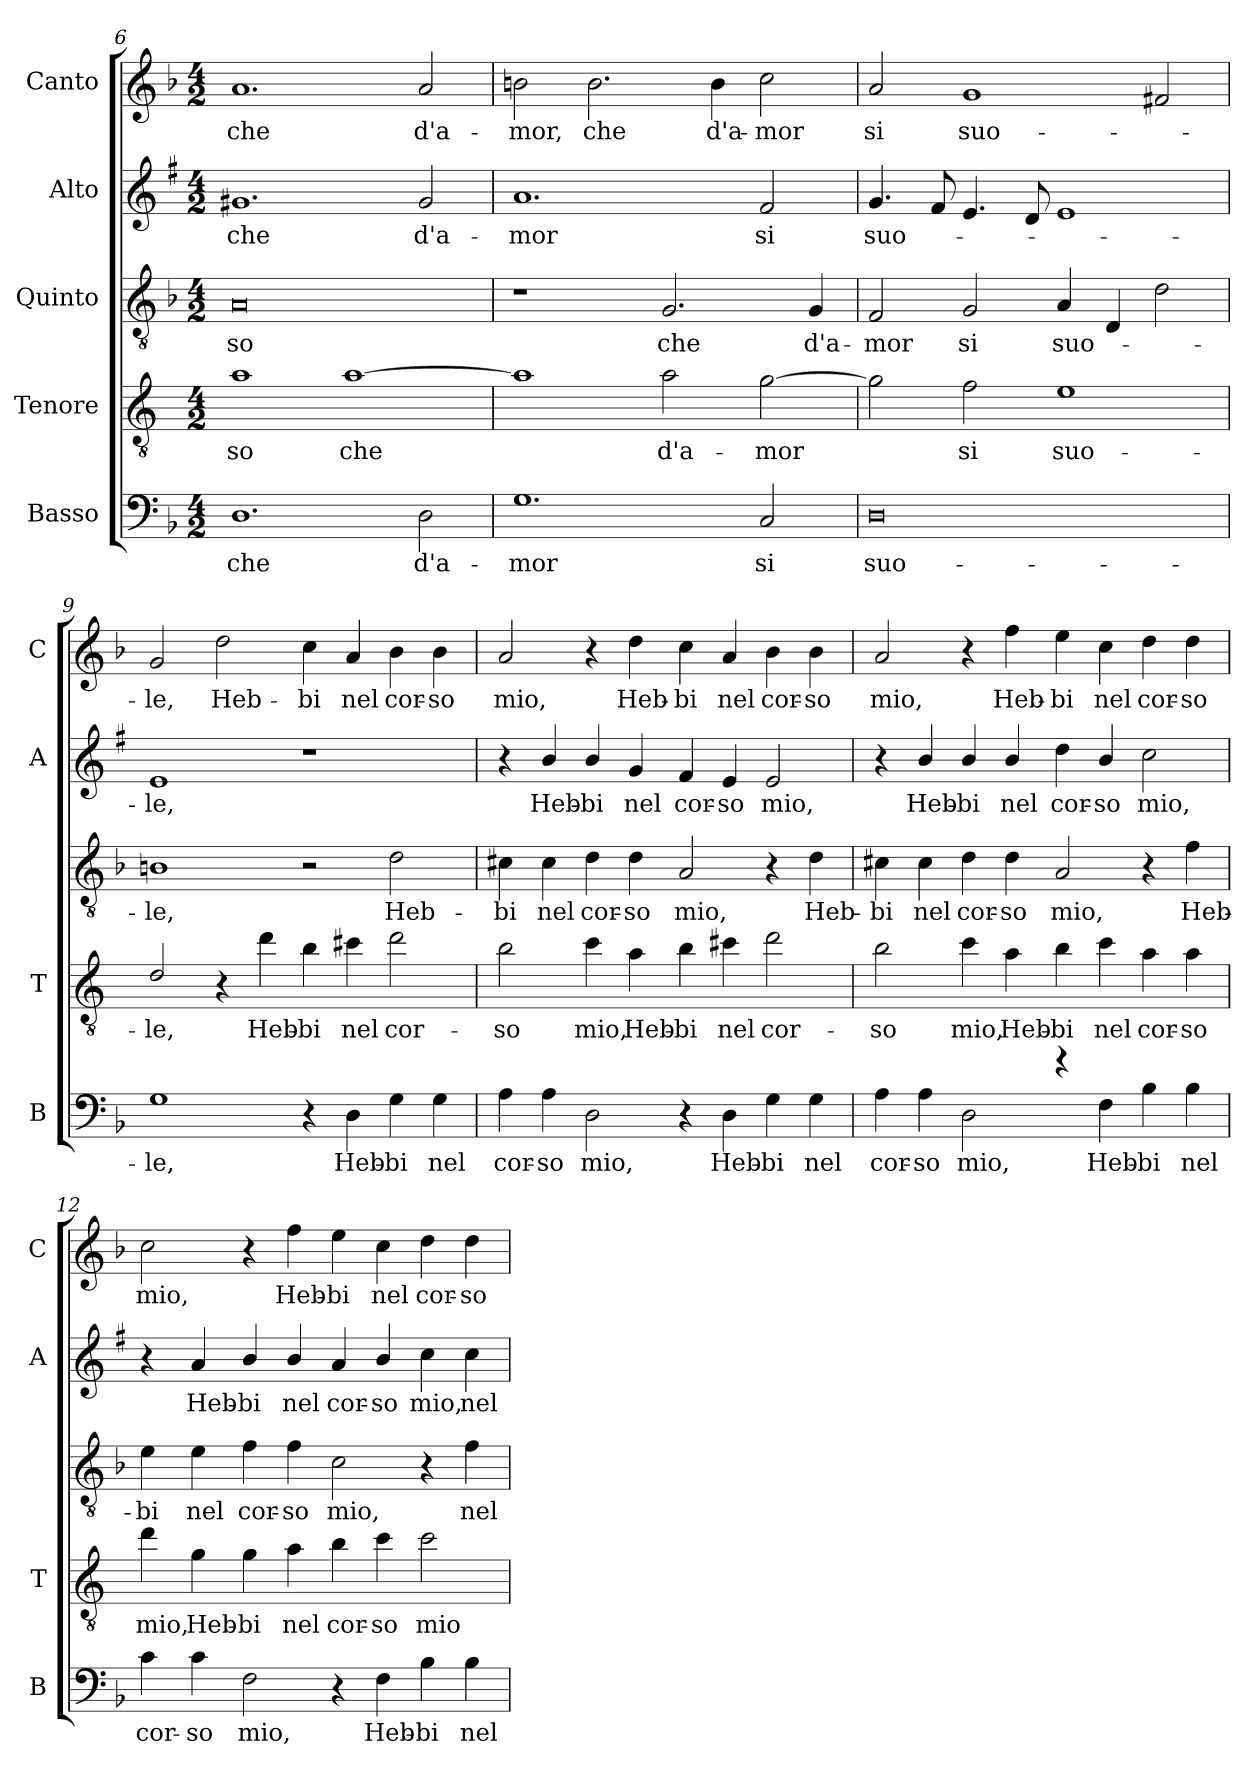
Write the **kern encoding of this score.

**kern	**text	**kern	**text	**kern	**text	**kern	**text	**kern	**text
*part5	*part5	*part4	*part4	*part3	*part3	*part2	*part2	*part1	*part1
*staff5	*staff5	*staff4	*staff4	*staff3	*staff3	*staff2	*staff2	*staff1	*staff1
*I"Basso	*	*I"Tenore	*	*I"Quinto	*	*I"Alto	*	*I"Canto	*
*I'B	*	*I'T	*	*	*	*I'A	*	*I'C	*
*clefF4	*	*clefGv2	*	*clefGv2	*	*clefG2	*	*clefG2	*
*	*	*ITrd4c7	*	*	*	*ITrd1c2	*	*	*
*k[b-]	*	*k[b-]	*	*k[b-]	*	*k[b-]	*	*k[b-]	*
*F:	*	*F:	*	*F:	*	*F:	*	*F:	*
*M4/2	*	*M4/2	*	*M4/2	*	*M4/2	*	*M4/2	*
=6	=6	=6	=6	=6	=6	=6	=6	=6	=6
!	!LO:LY:b	!	!LO:LY:b	!	!LO:LY:b	!	!LO:LY:b	!	!LO:LY:b
1.D	che	1d	-so	0A	-so	1.f#X	che	1.a	che
!	!	!	!LO:LY:b	!	!	!	!	!	!
.	.	[1d	che	.	.	.	.	.	.
!	!LO:LY:b	!	!	!	!	!	!LO:LY:b	!	!LO:LY:b
2D\	d'a-	.	.	.	.	2f#/	d'a-	2a/	d'a-
=7	=7	=7	=7	=7	=7	=7	=7	=7	=7
!	!LO:LY:b	!	!	!	!	!	!LO:LY:b	!	!LO:LY:b
1.G	-mor	1d]	.	1r	.	1.g	-mor	2bn\	-mor,
!	!	!	!	!	!	!	!	!	!LO:LY:b
.	.	.	.	.	.	.	.	2.b\	che
!	!	!	!LO:LY:b	!	!LO:LY:b	!	!	!	!
.	.	2d\	d'a-	2.G/	che	.	.	.	.
!	!	!	!	!	!	!	!	!	!LO:LY:b
.	.	.	.	.	.	.	.	4b\	d'a-
!	!LO:LY:b	!	!LO:LY:b	!	!	!	!LO:LY:b	!	!LO:LY:b
2C/	si	[2c\	-mor	.	.	2e/	si	2cc\	-mor
!	!	!	!	!	!LO:LY:b	!	!	!	!
.	.	.	.	4G/	d'a-	.	.	.	.
!!LO:PB:g=z
=8	=8	=8	=8	=8	=8	=8	=8	=8	=8
!	!LO:LY:b	!	!	!	!LO:LY:b	!	!LO:LY:b	!	!LO:LY:b
0D	suo-	2c\]	.	2F/	-mor	4.f/	suo-	2a/	si
.	.	.	.	.	.	8e/	.	.	.
!	!	!	!LO:LY:b	!	!LO:LY:b	!	!	!	!LO:LY:b
.	.	2B-\	si	2G/	si	4.d/	.	1g	suo-
.	.	.	.	.	.	8c/	.	.	.
!	!	!	!LO:LY:b	!	!LO:LY:b	!	!	!	!
.	.	1A	suo-	4A/	suo-	1d	.	.	.
.	.	.	.	4D/	.	.	.	.	.
.	.	.	.	2d\	.	.	.	2f#X/	.
=9	=9	=9	=9	=9	=9	=9	=9	=9	=9
!	!LO:LY:b	!	!LO:LY:b	!	!LO:LY:b	!	!LO:LY:b	!	!LO:LY:b
1G	-le,	2G/	-le,	1Bn	-le,	1d	-le,	2g/	-le,
!	!	!	!	!	!	!	!	!	!LO:LY:b
.	.	4r	.	.	.	.	.	2dd\	Heb-
!	!	!	!LO:LY:b	!	!	!	!	!	!
.	.	4g\	Heb-	.	.	.	.	.	.
!	!	!	!LO:LY:b	!	!	!	!	!	!LO:LY:b
4r	.	4e\	-bi	2r	.	1r	.	4cc\	-bi
!	!LO:LY:b	!	!LO:LY:b	!	!	!	!	!	!LO:LY:b
4D\	Heb-	4f#X\	nel	.	.	.	.	4a/	nel
!	!LO:LY:b	!	!LO:LY:b	!	!LO:LY:b	!	!	!	!LO:LY:b
4G\	-bi	2g\	cor-	2d\	Heb-	.	.	4b-\	cor-
!	!LO:LY:b	!	!	!	!	!	!	!	!LO:LY:b
4G\	nel	.	.	.	.	.	.	4b-\	-so
=10	=10	=10	=10	=10	=10	=10	=10	=10	=10
!	!LO:LY:b	!	!LO:LY:b	!	!LO:LY:b	!	!	!	!LO:LY:b
4A\	cor-	2e\	-so	4c#X\	-bi	4r	.	2a/	mio,
!	!LO:LY:b	!	!	!	!LO:LY:b	!	!LO:LY:b	!	!
4A\	-so	.	.	4c#\	nel	4a/	Heb-	.	.
!	!LO:LY:b	!	!LO:LY:b	!	!LO:LY:b	!	!LO:LY:b	!	!
2D\	mio,	4f\	mio,	4d\	cor-	4a/	-bi	4r	.
!	!	!	!LO:LY:b	!	!LO:LY:b	!	!LO:LY:b	!	!LO:LY:b
.	.	4d\	Heb-	4d\	-so	4f/	nel	4dd\	Heb-
!	!	!	!LO:LY:b	!	!LO:LY:b	!	!LO:LY:b	!	!LO:LY:b
4r	.	4e\	-bi	2A/	mio,	4e/	cor-	4cc\	-bi
!	!LO:LY:b	!	!LO:LY:b	!	!	!	!LO:LY:b	!	!LO:LY:b
4D\	Heb-	4f#X\	nel	.	.	4d/	-so	4a/	nel
!	!LO:LY:b	!	!LO:LY:b	!	!	!	!LO:LY:b	!	!LO:LY:b
4G\	-bi	2g\	cor-	4r	.	2d/	mio,	4b-\	cor-
!	!LO:LY:b	!	!	!	!LO:LY:b	!	!	!	!LO:LY:b
4G\	nel	.	.	4d\	Heb-	.	.	4b-\	-so
!!LO:LB:g=z
=11	=11	=11	=11	=11	=11	=11	=11	=11	=11
!	!LO:LY:b	!	!LO:LY:b	!	!LO:LY:b	!	!	!	!LO:LY:b
4A\	cor-	2e\	-so	4c#X\	-bi	4r	.	2a/	mio,
!	!LO:LY:b	!	!	!	!LO:LY:b	!	!LO:LY:b	!	!
4A\	-so	.	.	4c#\	nel	4a/	Heb-	.	.
!	!LO:LY:b	!	!LO:LY:b	!	!LO:LY:b	!	!LO:LY:b	!	!
2D\	mio,	4f\	mio,	4d\	cor-	4a/	-bi	4r	.
!	!	!	!LO:LY:b	!	!LO:LY:b	!	!LO:LY:b	!	!LO:LY:b
.	.	4d\	Heb-	4d\	-so	4a/	nel	4ff\	Heb-
!	!	!	!LO:LY:b	!	!LO:LY:b	!	!LO:LY:b	!	!LO:LY:b
4rf	.	4e\	-bi	2A/	mio,	4cc\	cor-	4ee\	-bi
!	!LO:LY:b	!	!LO:LY:b	!	!	!	!LO:LY:b	!	!LO:LY:b
4F\	Heb-	4f\	nel	.	.	4a/	-so	4cc\	nel
!	!LO:LY:b	!	!LO:LY:b	!	!	!	!LO:LY:b	!	!LO:LY:b
4B-\	-bi	4d\	cor-	4r	.	2b-\	mio,	4dd\	cor-
!	!LO:LY:b	!	!LO:LY:b	!	!LO:LY:b	!	!	!	!LO:LY:b
4B-\	nel	4d\	-so	4f\	Heb-	.	.	4dd\	-so
=12	=12	=12	=12	=12	=12	=12	=12	=12	=12
!	!LO:LY:b	!	!LO:LY:b	!	!LO:LY:b	!	!	!	!LO:LY:b
4c\	cor-	4g\	mio,	4e\	-bi	4r	.	2cc\	mio,
!	!LO:LY:b	!	!LO:LY:b	!	!LO:LY:b	!	!LO:LY:b	!	!
4c\	-so	4c\	Heb-	4e\	nel	4g/	Heb-	.	.
!	!LO:LY:b	!	!LO:LY:b	!	!LO:LY:b	!	!LO:LY:b	!	!
2F\	mio,	4c\	-bi	4f\	cor-	4a/	-bi	4r	.
!	!	!	!LO:LY:b	!	!LO:LY:b	!	!LO:LY:b	!	!LO:LY:b
.	.	4d\	nel	4f\	-so	4a/	nel	4ff\	Heb-
!	!	!	!LO:LY:b	!	!LO:LY:b	!	!LO:LY:b	!	!LO:LY:b
4r	.	4e\	cor-	2c\	mio,	4g/	cor-	4ee\	-bi
!	!LO:LY:b	!	!LO:LY:b	!	!	!	!LO:LY:b	!	!LO:LY:b
4F\	Heb-	4f\	-so	.	.	4a/	-so	4cc\	nel
!	!LO:LY:b	!	!LO:LY:b	!	!	!	!LO:LY:b	!	!LO:LY:b
4B-\	-bi	2f\	mio	4r	.	4b-\	mio,	4dd\	cor-
!	!LO:LY:b	!	!	!	!LO:LY:b	!	!LO:LY:b	!	!LO:LY:b
4B-\	nel	.	.	4f\	nel	4b-\	nel	4dd\	-so
=	=	=	=	=	=	=	=	=	=
*-	*-	*-	*-	*-	*-	*-	*-	*-	*-
